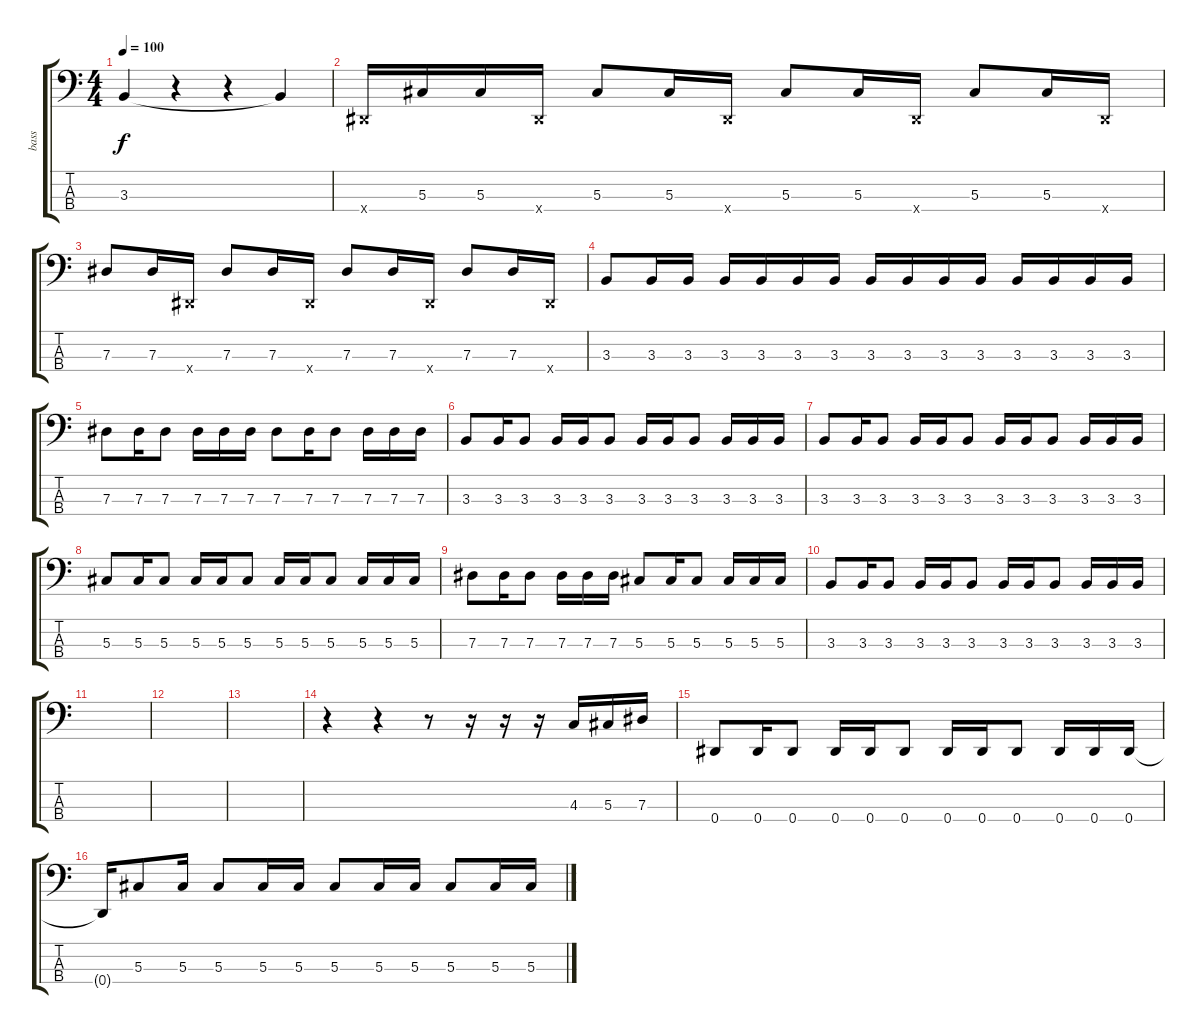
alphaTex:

\track ("bass" "bass") {instrument electricbasspick}
\staff {score tabs}
\tuning (Gb2 Db2 Ab1 Eb1) {hide}
\ts (4 4)
\tempo 100
\clef f4
\ks c
3.3.4{dy f} r.4 r.4 3.3{t}.4 |
0.4{x}.16 5.3.16 5.3.16 0.4{x}.16 5.3.8 5.3.16 0.4{x}.16 5.3.8 5.3.16 0.4{x}.16 5.3.8 5.3.16 0.4{x}.16 |
7.3.8 7.3.16 0.4{x}.16 7.3.8 7.3.16 0.4{x}.16 7.3.8 7.3.16 0.4{x}.16 7.3.8 7.3.16 0.4{x}.16 |
3.3.8 3.3.16 3.3.16 3.3.16 3.3.16 3.3.16 3.3.16 3.3.16 3.3.16 3.3.16 3.3.16 3.3.16 3.3.16 3.3.16 3.3.16 |
7.3.8 7.3.16 7.3.8 7.3.16 7.3.16 7.3.16 7.3.8 7.3.16 7.3.8 7.3.16 7.3.16 7.3.16 |
3.3.8 3.3.16 3.3.8 3.3.16 3.3.16 3.3.8 3.3.16 3.3.16 3.3.8 3.3.16 3.3.16 3.3.16 |
3.3.8 3.3.16 3.3.8 3.3.16 3.3.16 3.3.8 3.3.16 3.3.16 3.3.8 3.3.16 3.3.16 3.3.16 |
5.3.8 5.3.16 5.3.8 5.3.16 5.3.16 5.3.8 5.3.16 5.3.16 5.3.8 5.3.16 5.3.16 5.3.16 |
7.3.8 7.3.16 7.3.8 7.3.16 7.3.16 7.3.16 5.3.8 5.3.16 5.3.8 5.3.16 5.3.16 5.3.16 |
3.3.8 3.3.16 3.3.8 3.3.16 3.3.16 3.3.8 3.3.16 3.3.16 3.3.8 3.3.16 3.3.16 3.3.16 |
|
|
|
r.4 r.4 r.8 r.16 r.16 r.16 4.3.16 5.3.16 7.3.16 |
0.4.8 0.4.16 0.4.8 0.4.16 0.4.16 0.4.8 0.4.16 0.4.16 0.4.8 0.4.16 0.4.16 0.4.16 |
0.4{t}.16 5.3.8 5.3.16 5.3.8 5.3.16 5.3.16 5.3.8 5.3.16 5.3.16 5.3.8 5.3.16 5.3.16
